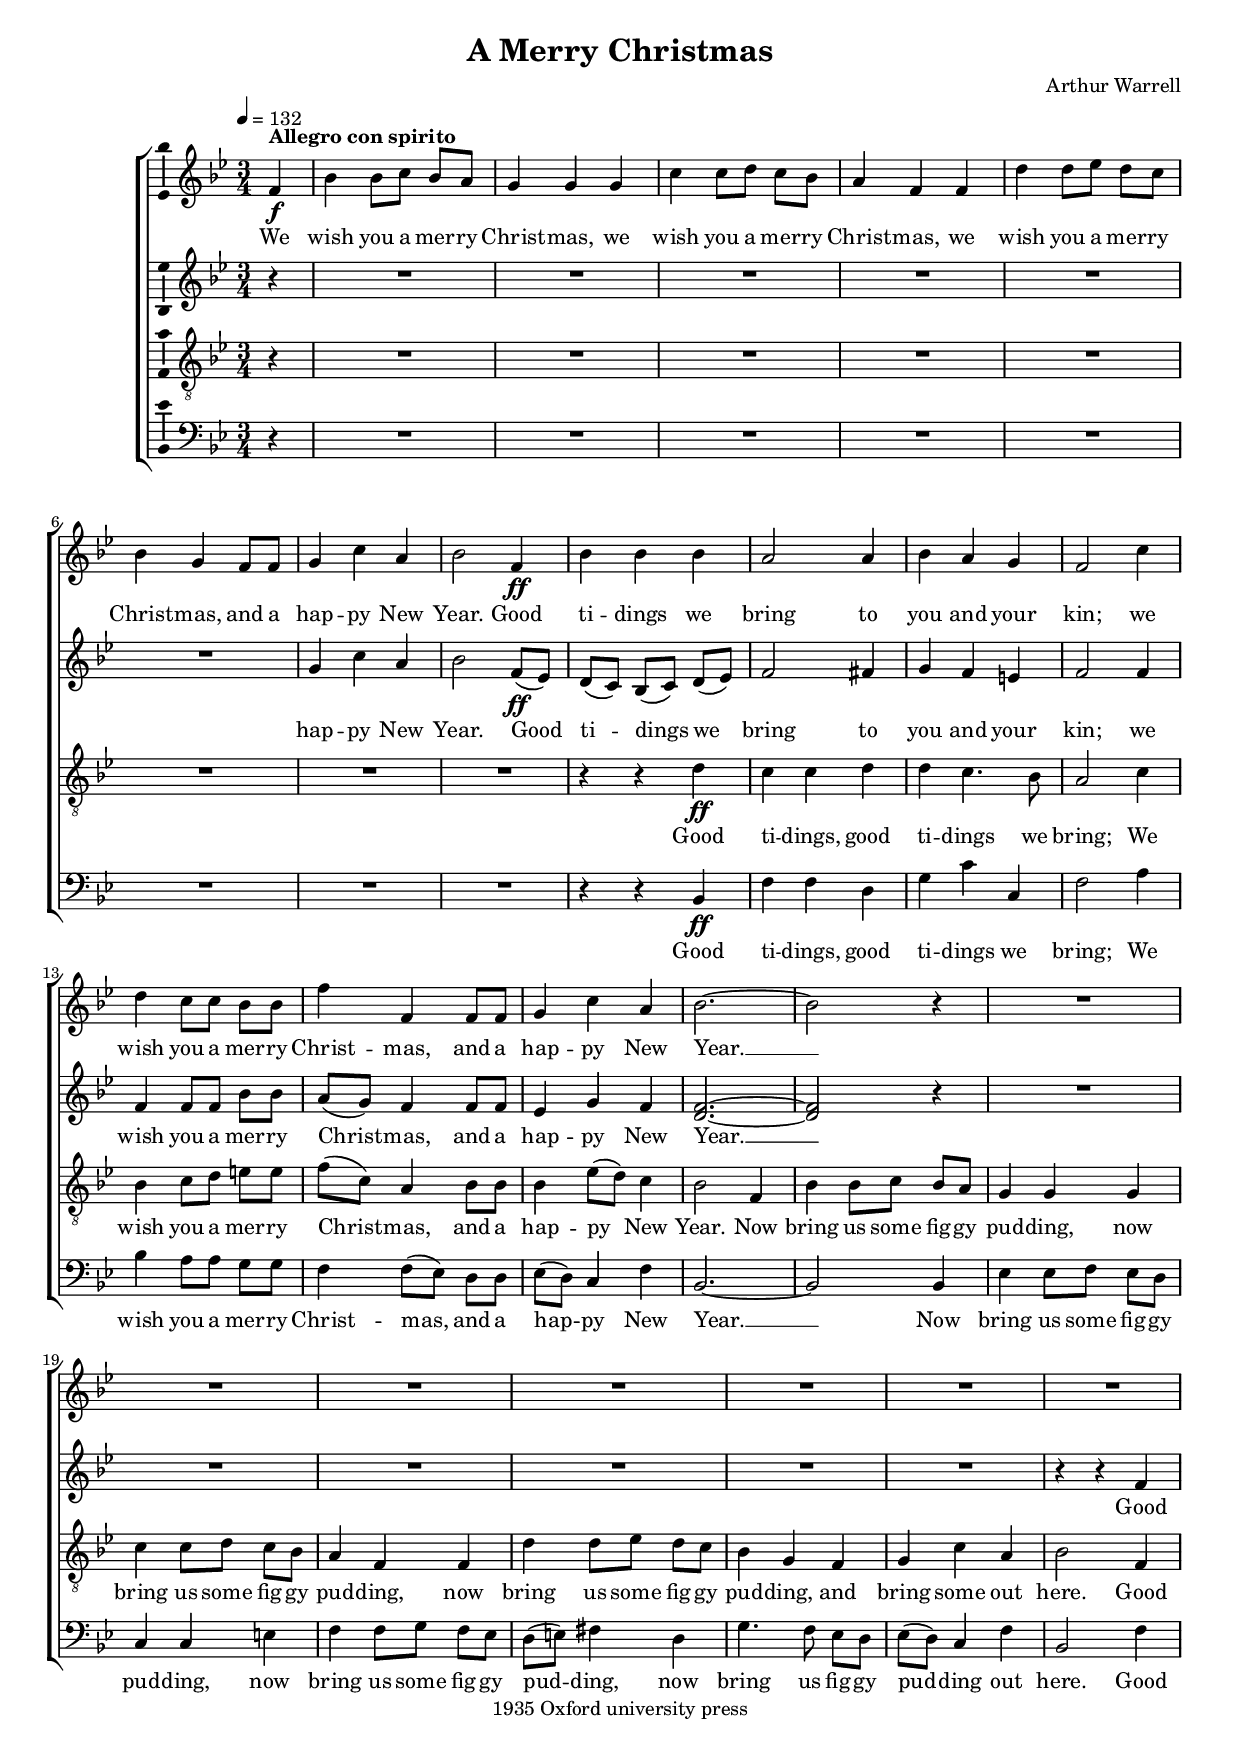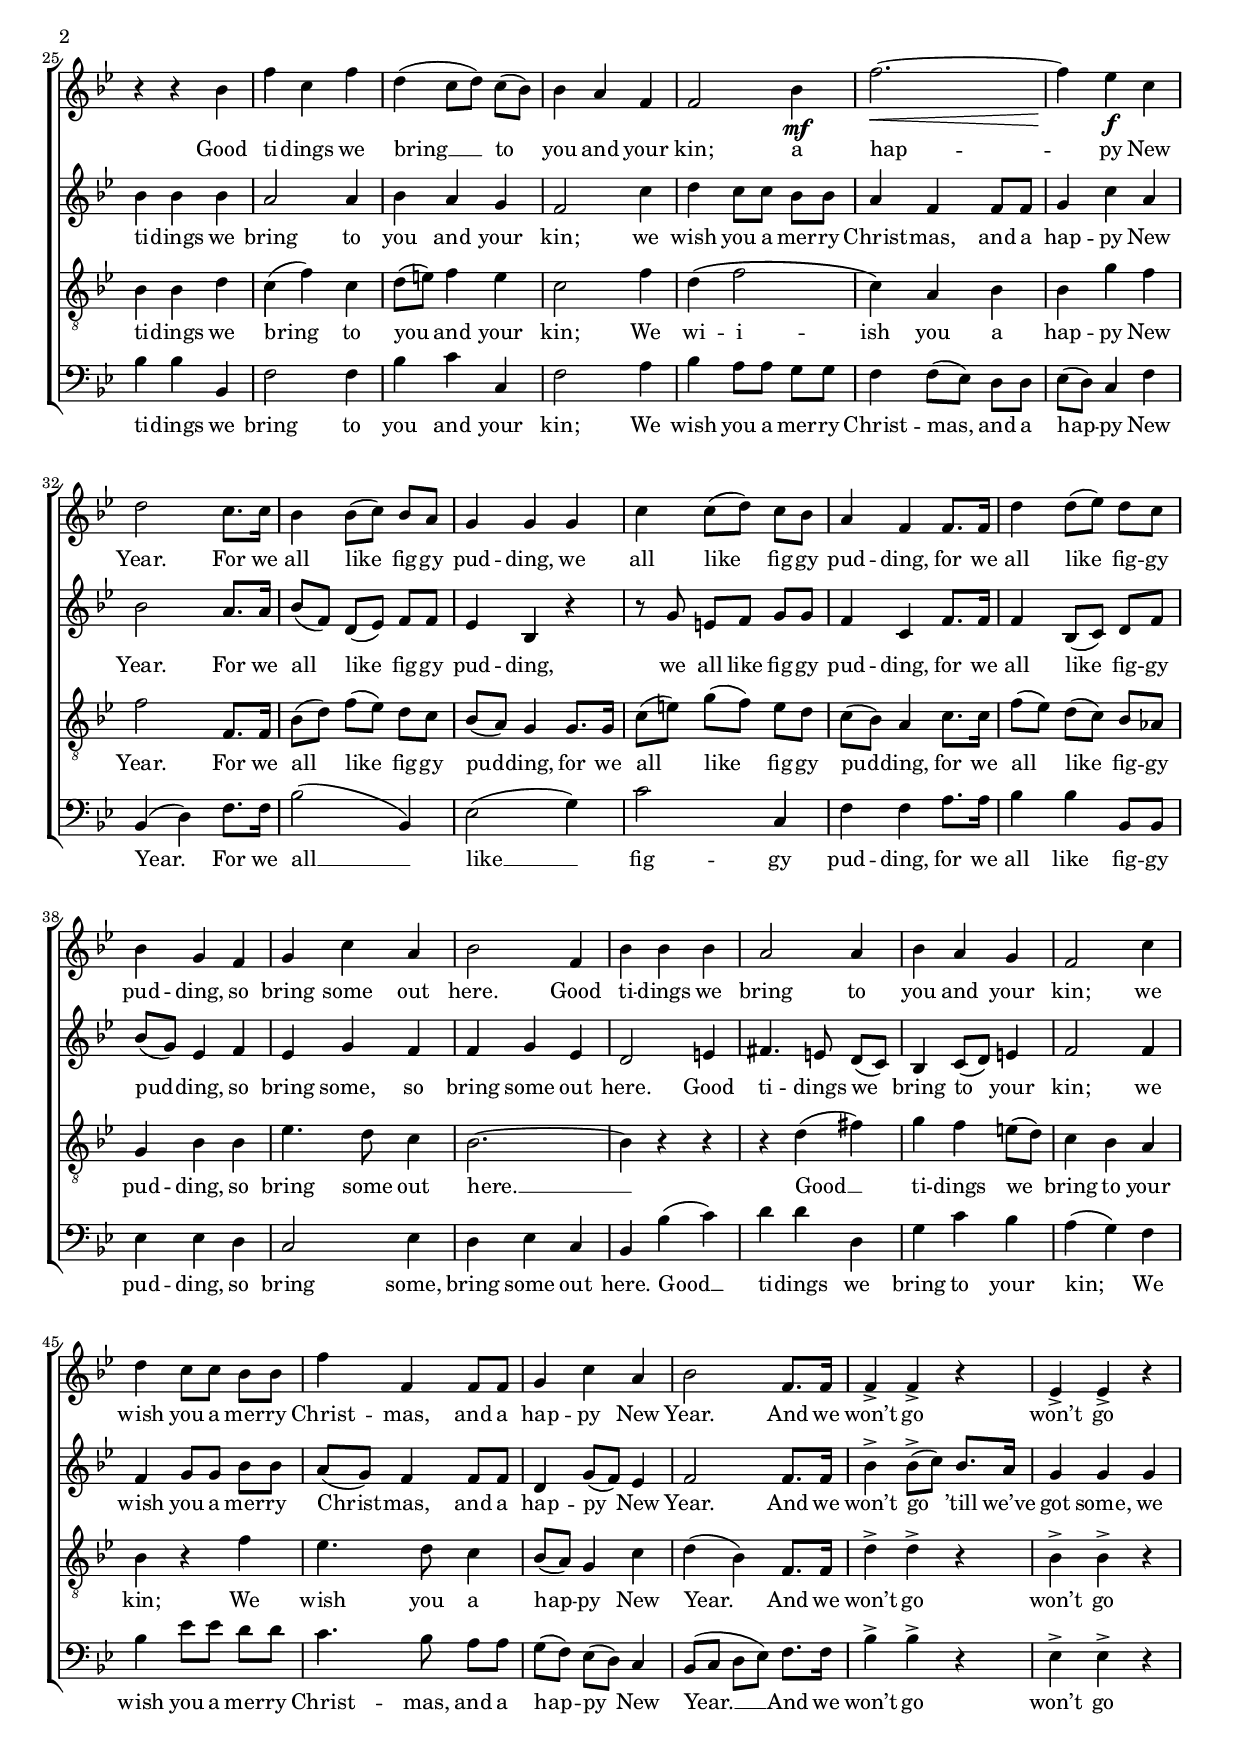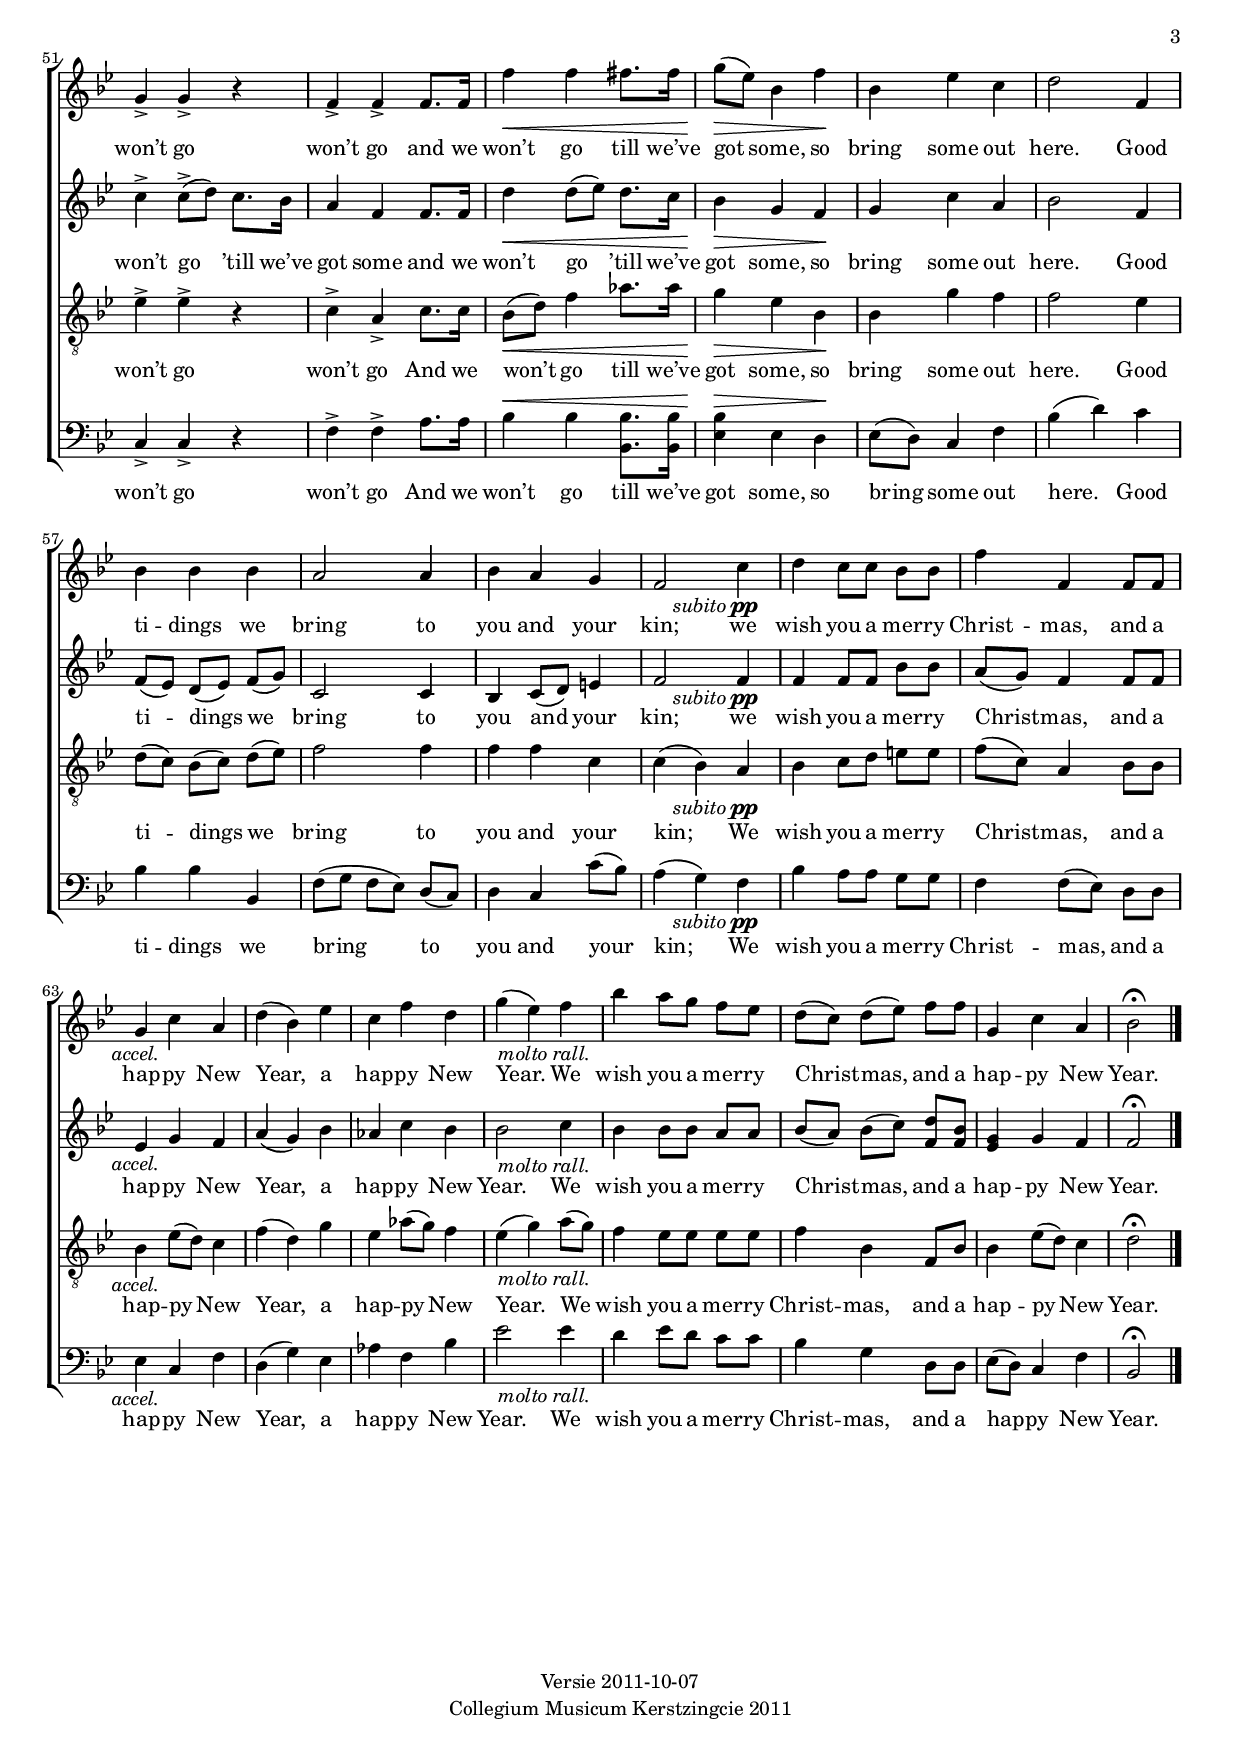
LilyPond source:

% vim: set fileformat=dos:
\version "2.12.3"

% vim: set fileformat=dos:

soprano =  \relative f' {
  \clef "treble" \key bes \major \time 3/4
  \tempo 4=132 
  \partial 4 f4^\markup{ \bold {Allegro con spirito} } \f | \noBreak % 1
  bes4 bes8 [ c8 ] bes8 [ a8 ] | \noBreak % 2
  g4 g4 g4 | \noBreak % 3
  c4 c8 [ d8 ] c8 [ bes8 ] | \noBreak % 4
  a4 f4 f4 | \noBreak % 5
  d'4 d8 [ es8 ] d8 [ c8 ] | % 6
  bes4 g4 f8 [ f8 ] | % 7

  g4 c4 a4 | % 8
  bes2 f4 \ff | \barNumberCheck #9
  bes4 bes4 bes4 | % 10
  a2 a4 | % 11
  bes4 a4 g4 | % 12
  f2 c'4 | % 13
  d4 c8 [ c8 ] bes8 [ bes8 ] | % 14

  f'4 f,4 f8 [ f8 ] | % 15
  g4 c4 a4 | % 16
  bes2. ~ | % 17
  bes2 r4 | % 18
  R2.*7 | % 25
  r4 r4 bes4 | % 26
  f'4 c4 f4 | % 27
  d4 ( c8 [ d8 ) ] c8 ( [ bes8 ) ] | % 28
  bes4 a4 f4 | \barNumberCheck #29
  f2 bes4 \mf | % 30
  f'2. \< ~ | % 31
  f4 \! es4 \f c4 | % 32
  d2 c8. [ c16 ] | % 33
  bes4 bes8 ( [ c8 ) ] bes8 [ a8 ] | % 34
  g4 g4 g4 | % 35
  c4 c8 ( [ d8 ) ] c8 [ bes8 ] | % 36
  a4 f4 f8. [ f16 ] | % 37
  d'4 d8 ( [ es8 ) ] d8 [ c8 ] | % 38
  bes4 g4 f4 | \barNumberCheck #39
  g4 c4 a4 | % 40
  bes2 f4 | % 41
  bes4 bes4 bes4 | % 42
  a2 a4 | % 43
  bes4 a4 g4 | % 44
  f2 c'4 | % 45
  d4 c8 [ c8 ] bes8 [ bes8 ] | % 46
  f'4 f,4 f8 [ f8 ] | % 47
  g4 c4 a4 | % 48
  bes2 f8. [ f16 ] | \barNumberCheck #49
  f4 -> f4 -> r4 | % 50
  es4 -> es4 -> r4 | % 51
  g4 -> g4 -> r4 | % 52
  f4 -> f4 -> f8. [ f16 ] | % 53
  | % 53
  f'4 \< f4 fis8. [ fis16 ] | % 54
  | % 54
  g8 \! \> ( [ es8 ) ] bes4 f'4 \! | % 55
  bes,4 es4 c4 | % 56
  d2 f,4 | % 57
  bes4 bes4 bes4 | % 58
  a2 a4 | \barNumberCheck #59
  bes4 a4 g4 | % 60
  f2 
    %\once \override TextScript #'extra-offset = #'(-12 . 0)
    %\once \override TextScript #'layer = #100
    c'4-\markup{ 
      \halign #1.4 \italic {subito} \dynamic pp
    } | % 61
  d4 c8 [ c8 ] bes8 [ bes8 ] | % 62
  f'4 f,4 f8 [ f8 ] | % 63
  | % 63
    %\once \override TextScript #'extra-offset = #'(-7 . 0)
  g4-\markup{ \halign #0 \italic {accel.} } c4 a4 | % 64
  d4 ( bes4 ) es4 | % 65
  c4 f4 d4 | % 66
  g4 ( es4) 
    \once \override TextScript #'extra-offset = #'(-7 . 0)
    f4-\markup{ \italic {molto rall.} }  | % 67
  bes4 a8 [ g8 ] f8 [ es8 ] | % 68
  d8 ( [ c8 ) ] d8 ( [ es8 ) ] f8 [ f8 ] | \barNumberCheck #69
  g,4 c4 a4 | % 70
  bes2 \fermata \bar "|."
}

alto =  \relative g' {
  \clef "treble" \key bes \major \time 3/4
  \partial 4 r4 | % 1
  R2.*6 | % 7
  g4 c4 a4 | % 8
  bes2 f8( \ff es8) | \barNumberCheck #9
  d8([ c8]) bes8([ c8]) d8([ es8)] | % 10
  f2 fis4 | % 11
  g4 f4 e4 | % 12
  f2 f4 | % 13
  f4 f8 [ f8 ] bes8 [ bes8 ] | % 14
  a8([ g8)] f4 f8 [ f8 ] | % 15
  es4 g4 f4 | % 16
  <d f>2. ~ ~ | % 17
  <d f>2 r4 | % 18
  R2.*6 | % 24
  r4 r4 f4 | % 25
  bes4 bes4 bes4 | % 26
  a2 a4 | % 27
  bes4 a4 g4 | % 28
  f2 c'4 | \barNumberCheck #29
  d4 c8 [ c8 ] bes8 [ bes8 ] | % 30
  a4 f4 f8 [ f8 ] | % 31
  g4 c4 a4 | % 32
  bes2 a8. [ a16 ] | % 33
  bes8 ( [ f8 ) ] d8 ( [ es8 ) ] f8 [ f8 ] | % 34
  es4 bes4 r4 | % 35
  r8 g'8 e8 [ f8 ] g8 [ g8 ] | % 36
  f4 c4 f8. [ f16 ] | % 37
  f4 bes,8 ( [ c8 ) ] d8 [ f8 ] | % 38
  bes8 ( [ g8 ) ] es4 f4 | \barNumberCheck #39
  es4 g4 f4 | % 40
  f4 g4 es4 | % 41
  d2 e4 | % 42
  fis4. e8 d8 ( [ c8 ) ] | % 43
  bes4 c8 ( [ d8 ) ] e4 | % 44
  f2 f4 | % 45
  f4 g8 [ g8 ] bes8 [ bes8 ] | % 46
  a8([ g8)] f4 f8 [ f8 ] | % 47
  d4 g8 ( [ f8 ) ] es4 | % 48
  f2 f8. [ f16 ] | \barNumberCheck #49
  bes4 -> bes8 ( -> [ c8 ) ] bes8. [ a16 ] | % 50
  g4 g4 g4 | % 51
  c4 -> c8 ( -> [ d8 ) ] c8. [ bes16 ] | % 52
  a4 f4 f8. [ f16 ] | % 53
  | % 53
  d'4 \< d8 ( [ es8 ) ] d8. [ c16 ] | % 54
  | % 54
  bes4 \! \> g4 f4 \! | % 55
  g4 c4 a4 | % 56
  bes2 f4 | % 57
  f8 ( [ es8 ) ] d8 ( [ es8 ) ] f8 ( [ g8 ) ] | % 58
  c,2 c4 | \barNumberCheck #59
  bes4 c8 ( [ d8 ) ] e4 | % 60
  f2 
    f4
    -\markup{ \halign #1.4 \italic {subito} \dynamic pp } | % 61
  f4 f8 [ f8 ] bes8 [ bes8 ] | % 62
  a8 ( [ g8 ) ] f4 f8 [ f8 ] | % 63
  | % 63
  es4-\markup{ \halign #0 \italic {accel.} } 
  g4 f4 | % 64
  a4 ( g4 ) bes4 | % 65
  as4 c4 bes4 | % 66
  bes2 
    \once \override TextScript #'extra-offset = #'(-7 . 0)
  c4-\markup{ \halign #-1 \italic {molto rall.} } | % 67
  bes4 bes8 [ bes8 ] a8 [ a8 ] | % 68
  bes8 ( [ a8 ) ] bes8 ( [ c8 ) ] <f, d'>8 [ <f bes>8 ] |
  \barNumberCheck #69
  <es g>4 g4 f4 | % 70
  f2 \fermata \bar "|."
}

tenor = \relative d' {
  \clef "treble_8" \key bes \major \time 3/4
  \partial 4 r4 | % 1
  R2.*6 | % 7
  R2.*2 | \barNumberCheck #9
  r4 r4 d4\ff  | % 10
  c4 c4 d4 | % 11
  d4 c4. bes8 | % 12
  a2 c4 | % 13
  bes4 c8 [ d8 ] e8 [ e8 ] | % 14
  f8([ c8)] a4 bes8 [ bes8 ] | % 15
  bes4 es8 [(d8)] c4 | % 16
  bes2 f4 | % 17
  bes4 bes8 [ c8 ] bes8 [ a8 ] | % 18
  g4 g4 g4 | \barNumberCheck #19
  c4 c8 [ d8 ] c8 [ bes8 ] | % 20
  a4 f4 f4 | % 21
  d'4 d8 [ es8 ] d8 [ c8 ] | % 22
  bes4 g4 f4 | % 23
  g4 c4 a4 | % 24
  bes2 f4 | % 25
  bes4 bes4 d4 | % 26
  c4( f4) c4 | % 27
  d8([ e8)] f4 e4 | % 28
  c2 f4 | \barNumberCheck #29
  d4\( f2 | % 30
  c4\) a4 bes4 | % 31
  bes4 g'4 f4 | % 32
  f2 f,8. [ f16 ] | % 33
  bes8 ( [ d8 ) ] f8 ( [ es8 ) ] d8 [ c8 ] | % 34
  bes8 ( [ a8 ) ] g4 g8. [ g16 ] | % 35
  c8 ( [ e8 ) ] g8 ( [ f8 ) ] e8 [ d8 ] | % 36
  c8 ( [ bes8 ) ] a4 c8. [ c16 ] | % 37
  f8 ( [ es8 ) ] d8 ( [ c8 ) ] bes8 [ as8 ] | % 38
  g4 bes4 bes4 | \barNumberCheck #39
  es4. d8 c4 | % 40
  bes2. ~ | % 41
  bes4 r4 r4 | % 42
  r4 d4 ( fis4 ) | % 43
  g4 f4 e8 ( [ d8 ) ] | % 44
  c4 bes4 a4 | % 45
  bes4 r4 f'4 | % 46
  es4. d8 c4 | % 47
  bes8 ( [ a8 ) ] g4 c4 | % 48
  d4 ( bes4 ) f8. [ f16 ] | \barNumberCheck #49
  d'4 -> d4 -> r4 | % 50
  bes4 -> bes4 -> r4 | % 51
  es4 -> es4 -> r4 | % 52
  c4 -> a4 -> c8. [ c16 ] | % 53
  bes8 \< [(d8)] f4 as8. [ as16 ] | % 54
  | % 54
  g4 \! \> es4 bes4 \! | % 55
  bes4 g'4 f4 | % 56
  f2 es4 | % 57
  d8 ( [ c8 ) ] bes8 ( [ c8 ) ] d8 ( [ es8 ) ] | % 58
  f2 f4 | \barNumberCheck #59
  f4 f4 c4 | % 60
  c4( bes4) 
    %\once \override TextScript #'extra-offset = #'(0 . 3) 
    %\once \override TextScript #'layer = #100
    a4-\markup{ 
      \halign #1.4 \italic {subito} \dynamic pp
    } | % 61
  bes4 c8 [ d8 ] e8 [ e8 ] | % 62
  f8 ( [ c8 ) ] a4 bes8 [ bes8 ] | % 63
  | % 63
  bes4-\markup{ \halign #0 \italic {accel.} } 
    es8 ( [ d8 ) ] c4 | % 64
  f4 ( d4 ) g4 | % 65
  es4 as8 ( [ g8 ) ] f4 | % 66
  es4 ( g4) 
    \once \override TextScript #'extra-offset = #'(-7 . 0)
    a8(-\markup{ \halign #-1 \italic {molto rall.} }  
  [ g8 ) ] | % 67
  f4 es8 [ es8 ] es8 [ es8 ] | % 68
  f4 bes,4 f8 [ bes8 ] | \barNumberCheck #69
  bes4 es8 ( [ d8 ) ] c4 | % 70
  d2 \fermata \bar "|."
}


bass =  \relative bes, {
  \clef "bass" \key bes \major \time 3/4
  \partial 4 r4 | % 1
  R2.*6 | % 7
  R2.*2 | \barNumberCheck #9
  r4 r4 bes4\ff  | % 10
  f'4 f4 d4 | % 11
  g4 c4 c,4 | % 12
  f2 a4 | % 13
  bes4 a8 [ a8 ] g8 [ g8 ] | % 14
  f4 f8([ es8)] d8 [ d8 ] | % 15
  es8([ d8)] c4 f4 | % 16
  bes,2. ~ | % 17
  bes2 bes4 | % 18
  es4 es8 [ f8 ] es8 [ d8 ] | \barNumberCheck #19
  c4 c4 e4 | % 20
  f4 f8 [ g8 ] f8 [ es8 ] | % 21
  d8 ( [ e8 ) ] fis4 d4 | % 22
  g4. f8 es8 [ d8 ] | % 23
  es8 ( [ d8 ) ] c4 f4 | % 24
  bes,2 f'4 | % 25
  bes4 bes4 bes,4 | % 26
  f'2 f4 | % 27
  bes4 c4 c,4 | % 28
  f2 a4 | \barNumberCheck #29
  bes4 a8 [ a8 ] g8 [ g8 ] | % 30
  f4 f8 ( [ es8 ) ] d8 [ d8 ] | % 31
  es8([ d8)] c4 f4 | % 32
  bes,4 ( d4 ) f8. [ f16 ] | % 33
  bes2 ( bes,4 ) | % 34
  es2 ( g4 ) | % 35
  c2 c,4 | % 36
  f4 f4 a8. [ a16 ] | % 37
  bes4 bes4 bes,8 [ bes8 ] | % 38
  es4 es4 d4 | \barNumberCheck #39
  c2 es4 | % 40
  d4 es4 c4 | % 41
  bes4 bes'4 ( c4 ) | % 42
  d4 d4 d,4 | % 43
  g4 c4 bes4 | % 44
  a4 ( g4 ) f4 | % 45
  bes4 es8 [ es8 ] d8 [ d8 ] | % 46
  c4. bes8 a8 [ a8 ] | % 47
  g8 ( [ f8 ) ] es8 ( [ d8 ) ] c4 | % 48
  bes8 ( [ c8 ] d8 [ es8 ) ] f8. [ f16 ] | \barNumberCheck #49
  bes4 -> bes4 -> r4 | % 50
  es,4 -> es4 -> r4 | % 51
  c4 -> c4 -> r4 | % 52
  f4 -> f4 -> a8. [ a16 ] | % 53
  | % 53
  bes4^\< bes4 <bes, bes'>8. [ <bes bes'>16 ] | % 54
  | % 54
  <es bes'>4^\!^\> es4 d4^\! | % 55
  es8 ( [ d8 ) ] c4 f4 | % 56
  bes4 ( d4 ) c4 | % 57
  bes4 bes4 bes,4 | % 58
  f'8 ( [ g8 ] f8 [ es8 ) ] d8 ( [ c8 ) ] | \barNumberCheck #59
  d4 c4 c'8 ( [ bes8 ) ] | % 60
  a4( g4) 
    %\once \override TextScript #'extra-offset = #'(0 . 3.3) 
    %\once \override TextScript #'layer = #100
    f4-\markup{ 
      \halign #1.4 \italic {subito} \dynamic pp
    } | % 61
  bes4 a8 [ a8 ] g8 [ g8 ] | % 62
  f4 f8 ( [ es8 ) ] d8 [ d8 ] | % 63
  | % 63
  es4-\markup{ \halign #0 \italic {accel.} } 
    c4 f4 | % 64
  d4 ( g4 ) es4 | % 65
  as4 f4 bes4 | % 66
  es2 
    \once \override TextScript #'extra-offset = #'(-7 . 0)
    es4-\markup{ \halign #-1 \italic {molto rall.} } | % 67
  d4 es8 [ d8 ] c8 [ c8 ] | % 68
  bes4 g4 d8 [ d8 ] | \barNumberCheck #69
  es8 ( [ d8 ) ] c4 f4 | % 70
  bes,2 \fermata \bar "|."
}

verseOneSoprano =  \lyricmode { 
  We wish you a mer -- ry Christ -- mas, 
  we wish you a mer -- ry Christ -- mas, 
  we wish you a mer -- ry Christ -- mas, 
  and a hap -- py New Year. 
  
  Good ti -- dings we bring 
  to you and your kin; 
  we wish you a mer -- ry Christ -- mas, 
  and a hap -- py New Year. __

  Good ti -- dings we bring __
  to you and your kin; 
  %
  a hap -- py New Year.

  For we all like fig -- gy pud -- ding,
  we all like fig -- gy pud -- ding,
  for we all like fig -- gy pud -- ding,
  so bring some out here. 

  Good ti -- dings we bring 
  to you and your kin; 
  we wish you a mer -- ry Christ -- mas, 
  and a hap -- py New Year. 

  And we won’t go won’t go 
  won’t go won’t go 
  and we won’t go till we’ve got some, 
  so bring some out here. 

  Good ti -- dings we bring 
  to you and your kin; 
  we wish you a mer -- ry Christ -- mas, 
  and a hap -- py New Year,
  a hap -- py New Year. 
  We wish you a mer -- ry Christ -- mas, 
  and a hap -- py New Year. 
}

verseOneAlto = \lyricmode {
  hap -- py New Year. 
  
  Good ti -- dings we bring 
  to you and your kin; 
  we wish you a mer -- ry Christ -- mas, 
  and a hap -- py New Year. __

  Good ti -- dings we bring 
  to you and your kin; 
  we wish you a mer -- ry Christ -- mas, 
  and a hap -- py New Year.

  For we all like fig -- gy pud -- ding,
  we all like fig -- gy pud -- ding,
  for we all like fig -- gy pud -- ding,
  so bring some, so bring some out here. 

  Good ti -- dings we bring 
  to your kin; 
  we wish you a mer -- ry Christ -- mas, 
  and a hap -- py New Year. 

  And we won’t go ’till we’ve got some,
  we won’t go ’till we’ve got some
  and we won’t go ’till we’ve got some,
  so bring some out here. 

  Good ti -- dings we bring 
  to you and your kin; 
  we wish you a mer -- ry Christ -- mas, 
  and a hap -- py New Year,
  a hap -- py New Year. 
  We wish you a mer -- ry Christ -- mas, 
  and a hap -- py New Year. 
}

verseOneTenor = \lyricmode {
  Good ti -- dings,
  good ti -- dings we bring;
  We wish you a mer -- ry Christ -- mas,
  and a hap -- py New Year. 

  Now bring us some fig -- gy pud -- ding,
  now bring us some fig -- gy pud -- ding,
  now bring us some fig -- gy pud -- ding,
  and bring some out here.

  Good ti -- dings we bring 
  to you and your kin; 
  We wi -- i -- ish you a hap -- py New Year. 

  For we all like fig -- gy pud -- ding,
  for we all like fig -- gy pud -- ding,
  for we all like fig -- gy pud -- ding,
  so bring some out here. __

  Good __ ti -- dings we bring 
  to your kin; 
  We wish you a hap -- py New Year. 

  And we won’t go won’t go 
  won’t go won’t go 
  And we won’t go till we’ve got some, 
  so bring some out here. 

  Good ti -- dings we bring 
  to you and your kin; 
  We wish you a mer -- ry Christ -- mas, 
  and a hap -- py New Year,
  a hap -- py New Year. 
  We wish you a mer -- ry Christ -- mas, 
  and a hap -- py New Year. 
}

verseOneBass = \lyricmode {
  Good ti -- dings,
  good ti -- dings we bring;
  We wish you a mer -- ry Christ -- mas,
  and a hap -- py New Year. __

  Now bring us some fig -- gy pud -- ding,
  now bring us some fig -- gy pud -- ding,
  now bring us fig -- gy pud -- ding out here.

  Good ti -- dings we bring 
  to you and your kin; 
  We wish you a mer -- ry Christ -- mas, 
  and a hap -- py New Year.

  For we all __ like __ fig -- gy pud -- ding,
  for we all like fig -- gy pud -- ding,
  so bring some, bring some out here.

  Good __ ti -- dings we bring 
  to your kin; 
  We wish you a mer -- ry Christ -- mas, 
  and a hap -- py New Year. __

  And we won’t go won’t go 
  won’t go won’t go 
  And we won’t go till we’ve got some, 
  so bring some out here. 

  Good ti -- dings we bring 
  to you and your kin; 
  We wish you a mer -- ry Christ -- mas, 
  and a hap -- py New Year,
  a hap -- py New Year. 
  We wish you a mer -- ry Christ -- mas, 
  and a hap -- py New Year. 

}


\header {
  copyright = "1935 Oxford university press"
  %encodingdate = "2011-09-30"
  title = "A Merry Christmas"
  composer = "Arthur Warrell"
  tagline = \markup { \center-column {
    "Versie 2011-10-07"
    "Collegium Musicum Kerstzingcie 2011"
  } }
}

% Make everything a bit smaller. 
% The normal size of the music font is 20, but that gets things *really*
% jammed together.
#(set-global-staff-size 17)

\score {
  \new ChoirStaff <<
    \new Staff = "sSoprano" << 
      \new Voice = "vSoprano" { \soprano }
    >>
    \new Lyrics \lyricsto "vSoprano" \verseOneSoprano

    \new Staff = "sAlto" << 
      \new Voice = "vAlto" { \alto }
    >>
    \new Lyrics \lyricsto "vAlto" \verseOneAlto

    \new Staff = "sTenor" << 
      \new Voice = "vTenor" { \tenor }
    >>
    \new Lyrics \lyricsto "vTenor" \verseOneTenor

    \new Staff = "sBass" << 
      \new Voice = "vBass" { \bass }
    >>
    \new Lyrics \lyricsto "vBass" \verseOneBass
  >>

  \layout { 
    %\set annotate-spacing = ##t
    %\context {
    %  \RemoveEmptyStaffContext 
    %}
    %\context { \Score
    %  \override VerticalAxisGroup #'remove-first = ##t
    %}
    % We can haz ambitus to display pitch range?
    \context { \Staff 
      \consists "Ambitus_engraver"
    }
    \context { \Staff
      \override VerticalAxisGroup #'minimum-Y-extent = #'(-1 . 1)
    }
    \context { \Lyrics
      \override VerticalAxisGroup #'Y-extent = #'(-0.1 . 0.1)
    }
    \context { \Lyrics
      \override VerticalAxisGroup #'minimum-Y-extent = #'(0 . 0)
    }
  }
}
